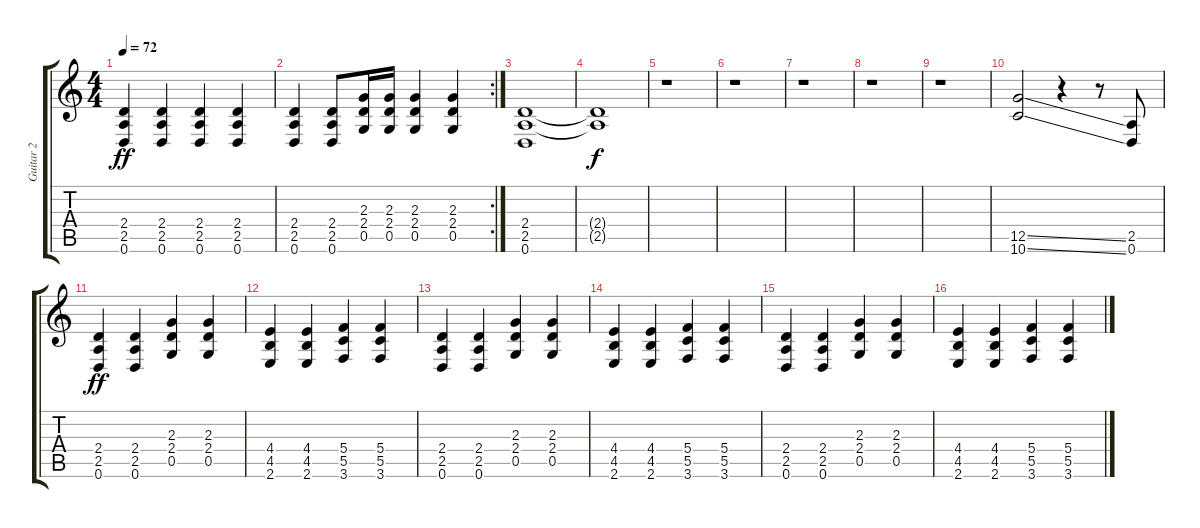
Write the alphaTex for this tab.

\track ("Guitar 2" "Guitar 2") {instrument distortionguitar}
\staff {score tabs}
\tuning (D4 A3 F3 C3 G2 D2) {hide}
\ts (4 4)
\tempo 72
\clef g2
\ks c
(2.4 2.5 0.6).4{dy ff} (2.4 2.5 0.6).4 (2.4 2.5 0.6).4 (2.4 2.5 0.6).4 |
\rc 2
(2.4 2.5 0.6).4 (2.4 2.5 0.6).8 (2.3 2.4 0.5).16 (2.3 2.4 0.5).16 (2.3 2.4 0.5).4 (2.3 2.4 0.5).4 |
(2.4 2.5 0.6).1 |
(2.4{t} 2.5{t}).1{dy f} |
r.1 |
r.1 |
r.1 |
r.1 |
r.1 |
(12.5{ss} 10.6{ss}).2 r.4 r.8 (2.5 0.6).8 |
(2.4 2.5 0.6).4{dy ff} (2.4 2.5 0.6).4 (2.3 2.4 0.5).4 (2.3 2.4 0.5).4 |
(4.4 4.5 2.6).4 (4.4 4.5 2.6).4 (5.4 5.5 3.6).4 (5.4 5.5 3.6).4 |
(2.4 2.5 0.6).4 (2.4 2.5 0.6).4 (2.3 2.4 0.5).4 (2.3 2.4 0.5).4 |
(4.4 4.5 2.6).4 (4.4 4.5 2.6).4 (5.4 5.5 3.6).4 (5.4 5.5 3.6).4 |
(2.4 2.5 0.6).4 (2.4 2.5 0.6).4 (2.3 2.4 0.5).4 (2.3 2.4 0.5).4 |
(4.4 4.5 2.6).4 (4.4 4.5 2.6).4 (5.4 5.5 3.6).4 (5.4 5.5 3.6).4
